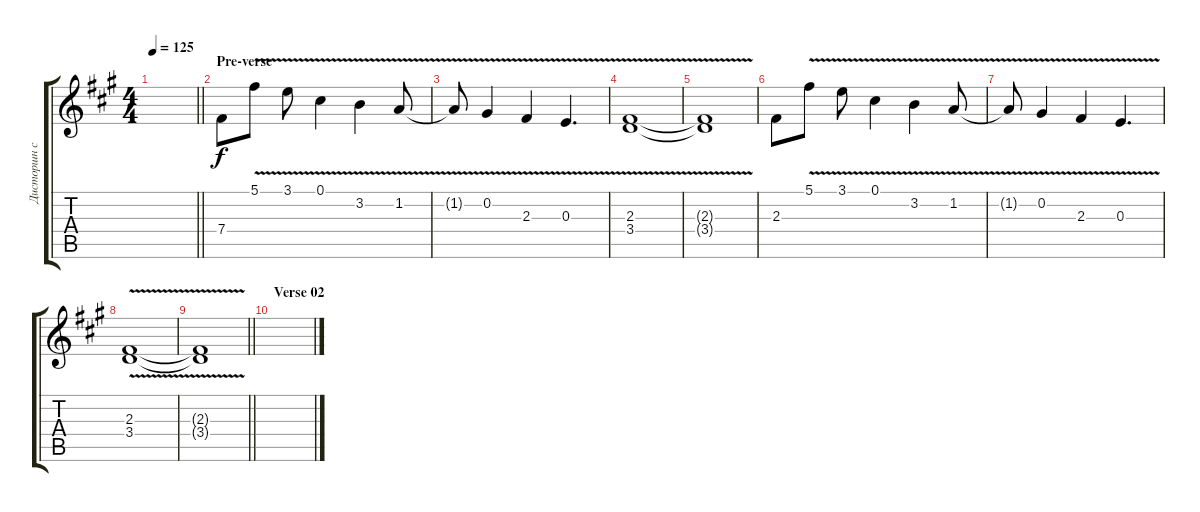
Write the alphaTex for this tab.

\track ("Дисторшн соло" "Дисторшн с") {instrument overdrivenguitar}
\staff {score tabs}
\tuning (Db4 Ab3 E3 B2 Gb2 Db2) {hide}
\ts (4 4)
\tempo 125
\clef g2
\barLineRight lightlight
\ks f#minor
|
\section ("" "Pre-verse")
7.4.8{volume 5} 5.1{v}.8 3.1{v}.8 0.1{v}.4 3.2{v}.4 1.2{v}.8 |
1.2{t}.8 0.2{v}.4 2.3{v}.4 0.3{v}.4{d} |
(2.3{v} 3.4{v}).1 |
(2.3{t} 3.4{t}).1 |
2.3.8 5.1{v}.8 3.1{v}.8 0.1{v}.4 3.2{v}.4 1.2{v}.8 |
1.2{t}.8 0.2{v}.4 2.3{v}.4 0.3{v}.4{d} |
(2.3{v} 3.4{v}).1 |
\barLineRight lightlight
(2.3{t} 3.4{t}).1 |
\section ("" "Verse 02")
